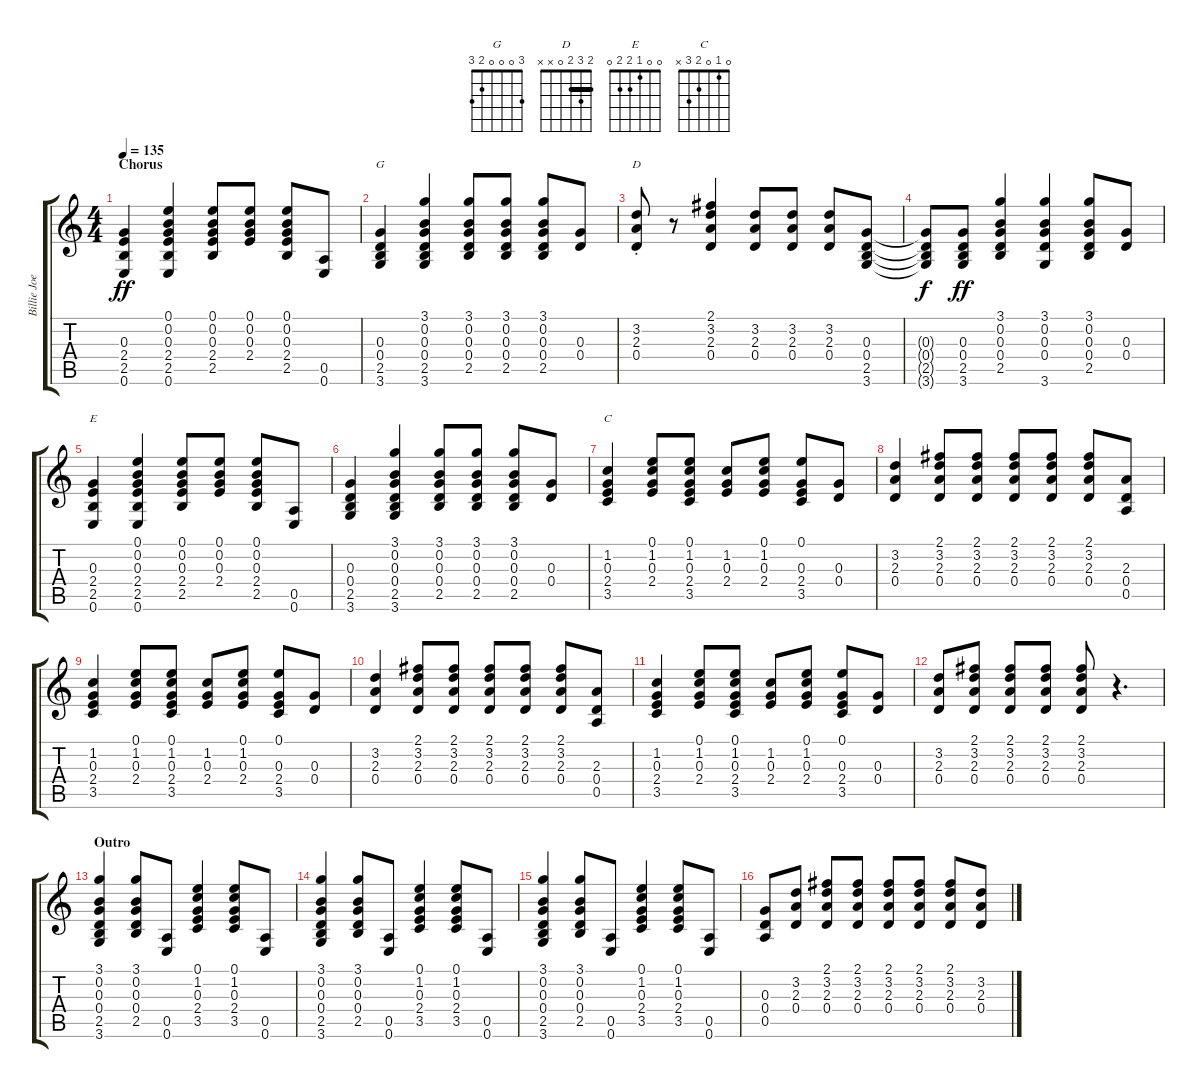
\track ("Billie Joe Armstrong (Guitar 1)" "Billie Joe") {instrument acousticguitarsteel}
\staff {score tabs}
\tuning (E4 B3 G3 D3 A2 E2) {hide}
\chord ("G" 3 0 0 0 2 3)
\chord ("D" 2 3 2 0 x x) {barre 2}
\chord ("E" 0 0 1 2 2 0)
\chord ("C" 0 1 0 2 3 x)
\ts (4 4)
\section ("" "Chorus")
\tempo 135
\clef g2
\ks c
(0.3 2.4 2.5 0.6).4{dy ff} (0.1 0.2 0.3 2.4 2.5 0.6).4 (0.1 0.2 0.3 2.4 2.5).8 (0.1 0.2 0.3 2.4).8 (0.1 0.2 0.3 2.4 2.5).8 (0.5 0.6).8 |
(0.3 0.4 2.5 3.6).4{ch "G"} (3.1 0.2 0.3 0.4 2.5 3.6).4 (3.1 0.2 0.3 0.4 2.5).8 (3.1 0.2 0.3 0.4 2.5).8 (3.1 0.2 0.3 0.4 2.5).8 (0.3 0.4).8 |
(3.2{st} 2.3{st} 0.4{st}).8{ch "D"} r.8 (2.1 3.2 2.3 0.4).4 (3.2 2.3 0.4).8 (3.2 2.3 0.4).8 (3.2 2.3 0.4).8 (0.3 0.4 2.5 3.6).8 |
(0.3{t} 0.4{t} 2.5{t} 3.6{t}).8{dy f} (0.3 0.4 2.5 3.6).8{dy ff} (3.1 0.2 0.3 0.4 2.5).4 (3.1 0.2 0.3 0.4 3.6).4 (3.1 0.2 0.3 0.4 2.5).8 (0.3 0.4).8 |
(0.3 2.4 2.5 0.6).4{ch "E"} (0.1 0.2 0.3 2.4 2.5 0.6).4 (0.1 0.2 0.3 2.4 2.5).8 (0.1 0.2 0.3 2.4).8 (0.1 0.2 0.3 2.4 2.5).8 (0.5 0.6).8 |
(0.3 0.4 2.5 3.6).4 (3.1 0.2 0.3 0.4 2.5 3.6).4 (3.1 0.2 0.3 0.4 2.5).8 (3.1 0.2 0.3 0.4 2.5).8 (3.1 0.2 0.3 0.4 2.5).8 (0.3 0.4).8 |
(1.2 0.3 2.4 3.5).4{ch "C"} (0.1 1.2 0.3 2.4).8 (0.1 1.2 0.3 2.4 3.5).8 (1.2 0.3 2.4).8 (0.1 1.2 0.3 2.4).8 (0.1 0.3 2.4 3.5).8 (0.3 0.4).8 |
(3.2 2.3 0.4).4 (2.1 3.2 2.3 0.4).8 (2.1 3.2 2.3 0.4).8 (2.1 3.2 2.3 0.4).8 (2.1 3.2 2.3 0.4).8 (2.1 3.2 2.3 0.4).8 (2.3 0.4 0.5).8 |
(1.2 0.3 2.4 3.5).4 (0.1 1.2 0.3 2.4).8 (0.1 1.2 0.3 2.4 3.5).8 (1.2 0.3 2.4).8 (0.1 1.2 0.3 2.4).8 (0.1 0.3 2.4 3.5).8 (0.3 0.4).8 |
(3.2 2.3 0.4).4 (2.1 3.2 2.3 0.4).8 (2.1 3.2 2.3 0.4).8 (2.1 3.2 2.3 0.4).8 (2.1 3.2 2.3 0.4).8 (2.1 3.2 2.3 0.4).8 (2.3 0.4 0.5).8 |
(1.2 0.3 2.4 3.5).4 (0.1 1.2 0.3 2.4).8 (0.1 1.2 0.3 2.4 3.5).8 (1.2 0.3 2.4).8 (0.1 1.2 0.3 2.4).8 (0.1 0.3 2.4 3.5).8 (0.3 0.4).8 |
(3.2 2.3 0.4).8 (2.1 3.2 2.3 0.4).8 (2.1 3.2 2.3 0.4).8 (2.1 3.2 2.3 0.4).8 (2.1 3.2 2.3 0.4).8 r.4{d} |
\section ("" "Outro")
(3.1 0.2 0.3 0.4 2.5 3.6).4 (3.1 0.2 0.3 0.4 2.5).8 (0.5 0.6).8 (0.1 1.2 0.3 2.4 3.5).4 (0.1 1.2 0.3 2.4 3.5).8 (0.5 0.6).8 |
(3.1 0.2 0.3 0.4 2.5 3.6).4 (3.1 0.2 0.3 0.4 2.5).8 (0.5 0.6).8 (0.1 1.2 0.3 2.4 3.5).4 (0.1 1.2 0.3 2.4 3.5).8 (0.5 0.6).8 |
(3.1 0.2 0.3 0.4 2.5 3.6).4 (3.1 0.2 0.3 0.4 2.5).8 (0.5 0.6).8 (0.1 1.2 0.3 2.4 3.5).4 (0.1 1.2 0.3 2.4 3.5).8 (0.5 0.6).8 |
(0.3 0.4 0.5).8 (3.2 2.3 0.4).8 (2.1 3.2 2.3 0.4).8 (2.1 3.2 2.3 0.4).8 (2.1 3.2 2.3 0.4).8 (2.1 3.2 2.3 0.4).8 (2.1 3.2 2.3 0.4).8 (3.2 2.3 0.4).8
